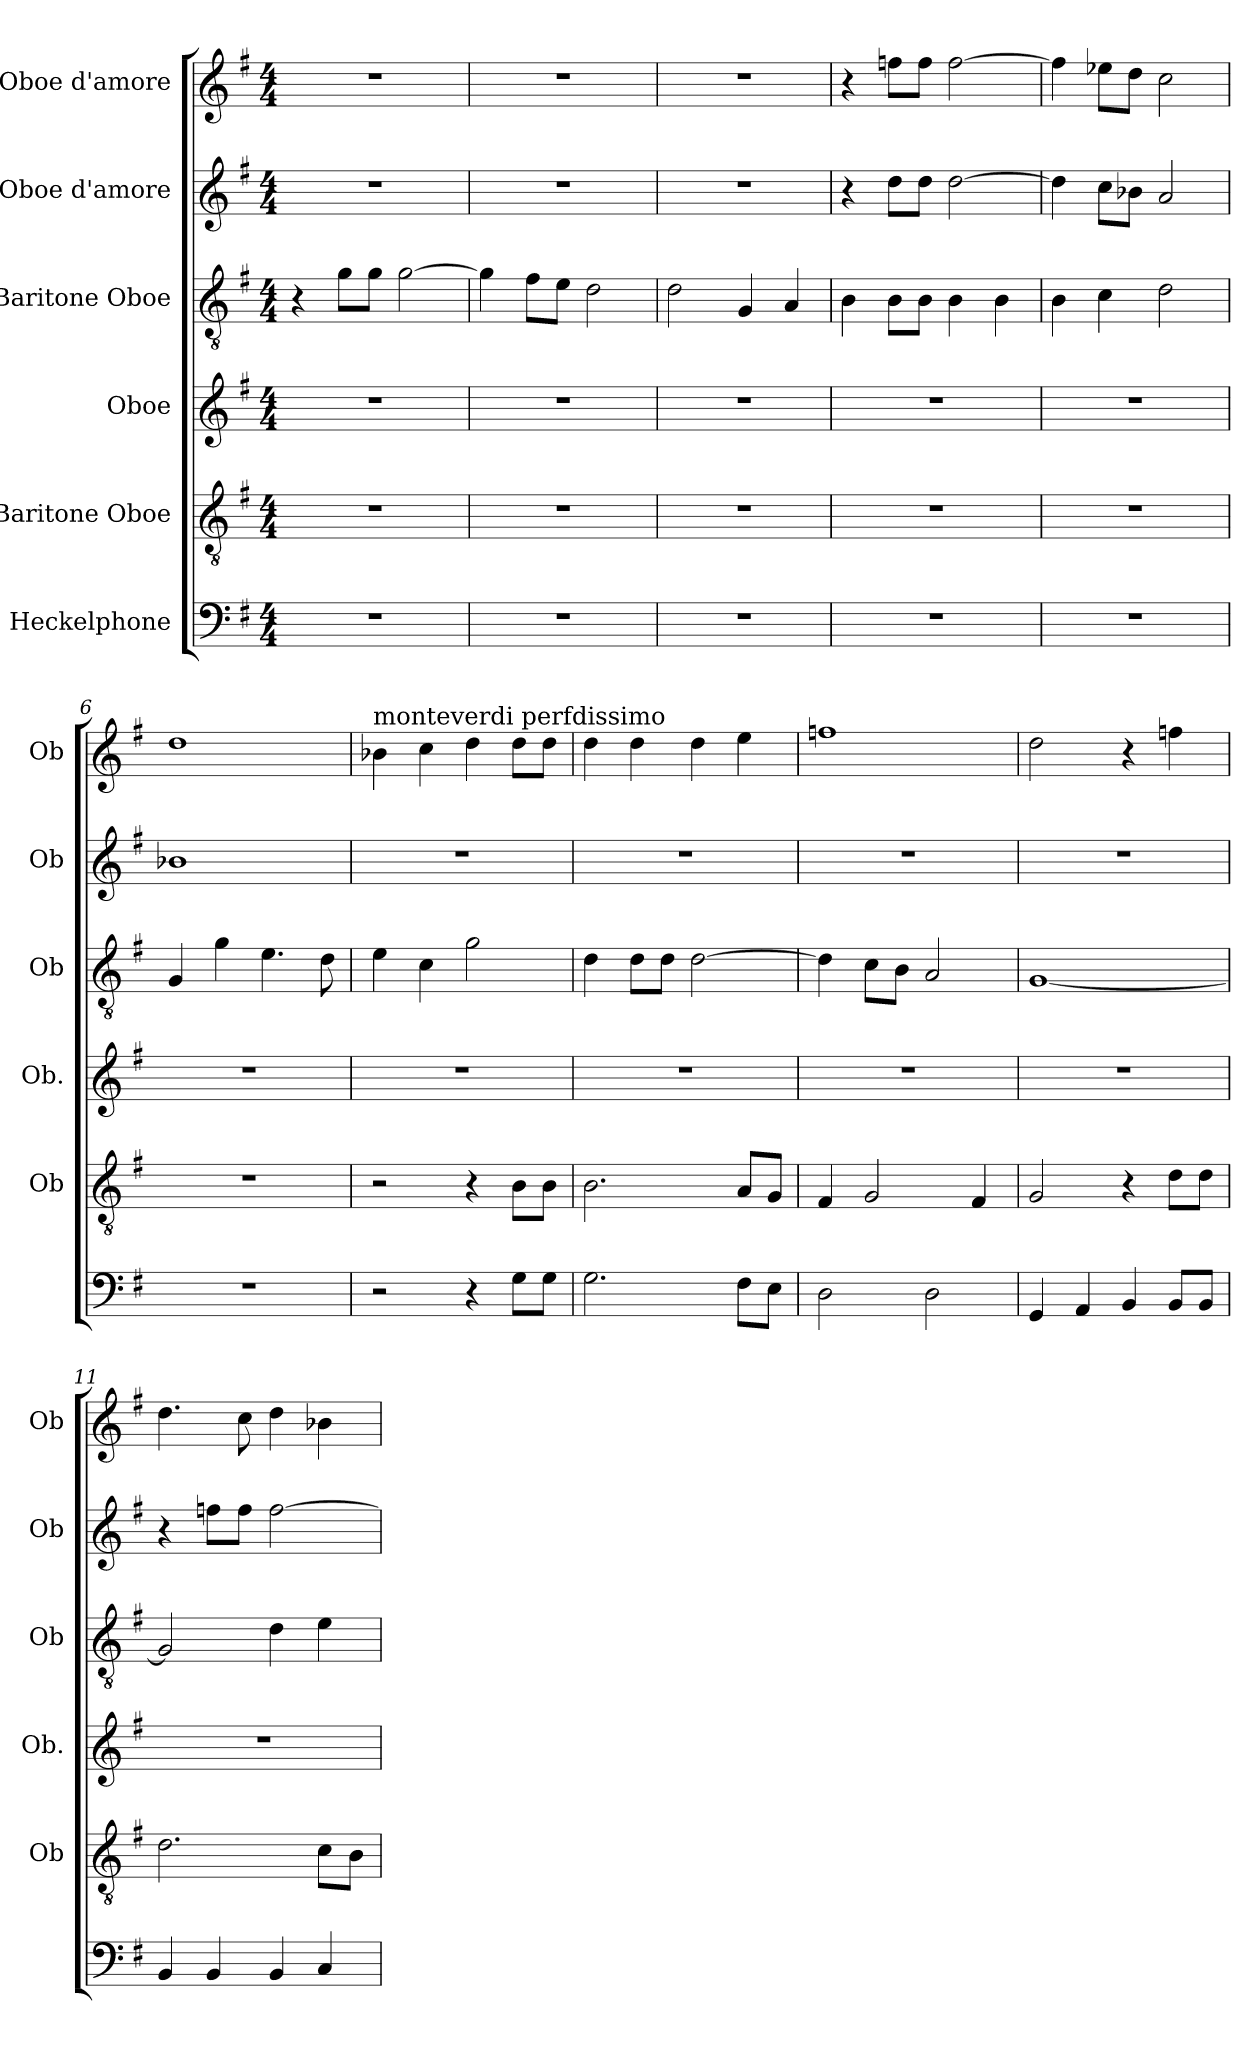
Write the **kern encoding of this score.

**kern	**kern	**kern	**kern	**kern	**kern
*part6	*part5	*part4	*part3	*part2	*part1
*staff6	*staff5	*staff4	*staff3	*staff2	*staff1
*I"Heckelphone	*I"Baritone Oboe	*I"Oboe	*I"Baritone Oboe	*I"Oboe d'amore	*I"Oboe d'amore
*	*I'Ob	*I'Ob.	*I'Ob	*I'Ob	*I'Ob
*clefF4	*clefGv2	*clefG2	*clefGv2	*clefG2	*clefG2
*	*	*	*	*ITrd2c3	*ITrd2c3
*k[f#]	*k[f#]	*k[f#]	*k[f#]	*k[f#c#g#d#]	*k[f#c#g#d#]
*M4/4	*M4/4	*M4/4	*M4/4	*M4/4	*M4/4
*MM96	*MM96	*MM96	*MM96	*MM96	*MM96
=1	=1	=1	=1	=1	=1
1r	1r	1r	4r	1r	1r
.	.	.	8g\L	.	.
.	.	.	8g\J	.	.
.	.	.	[2g\	.	.
=2	=2	=2	=2	=2	=2
1r	1r	1r	4g\]	1r	1r
.	.	.	8f#\L	.	.
.	.	.	8e\J	.	.
.	.	.	2d\	.	.
=3	=3	=3	=3	=3	=3
1r	1r	1r	2d\	1r	1r
.	.	.	4G/	.	.
.	.	.	4A/	.	.
=4	=4	=4	=4	=4	=4
1r	1r	1r	4B\	4r	4r
.	.	.	8B\L	8b\L	8ddn\L
.	.	.	8B\J	8b\J	8dd\J
.	.	.	4B\	[2b\	[2dd\
.	.	.	4B\	.	.
=5	=5	=5	=5	=5	=5
1r	1r	1r	4B\	4b\]	4dd\]
.	.	.	4c\	8a\L	8ccn\L
.	.	.	.	8gn\J	8b\J
.	.	.	2d\	2f#/	2a\
=6	=6	=6	=6	=6	=6
1r	1r	1r	4G/	1gn	1b
.	.	.	4g\	.	.
.	.	.	4.e\	.	.
.	.	.	8d\	.	.
=7	=7	=7	=7	=7	=7
!	!	!	!	!	!LO:TX:a:t=monteverdi perfdissimo
2r	2r	1r	4e\	1r	4gn\
.	.	.	4c\	.	4a\
4r	4r	.	2g\	.	4b\
8G\L	8B\L	.	.	.	8b\L
8G\J	8B\J	.	.	.	8b\J
=8	=8	=8	=8	=8	=8
2.G\	2.B\	1r	4d\	1r	4b\
.	.	.	8d\L	.	4b\
.	.	.	8d\J	.	.
.	.	.	[2d\	.	4b\
8F#\L	8A/L	.	.	.	4cc#\
8E\J	8G/J	.	.	.	.
=9	=9	=9	=9	=9	=9
2D\	4F#/	1r	4d\]	1r	1ddn
.	2G/	.	8c\L	.	.
.	.	.	8B\J	.	.
2D\	.	.	2A/	.	.
.	4F#/	.	.	.	.
=10	=10	=10	=10	=10	=10
4GG/	2G/	1r	[1G	1r	2b\
4AA/	.	.	.	.	.
4BB/	4r	.	.	.	4r
8BB/L	8d\L	.	.	.	4ddn\
8BB/J	8d\J	.	.	.	.
!!LO:LB:g=z
=11	=11	=11	=11	=11	=11
4BB/	2.d\	1r	2G/]	4r	4.b\
4BB/	.	.	.	8ddn\L	.
.	.	.	.	8dd\J	8a\
4BB/	.	.	4d\	[2dd\	4b\
4C/	8c\L	.	4e\	.	4gn\
.	8B\J	.	.	.	.
=	=	=	=	=	=
*-	*-	*-	*-	*-	*-
